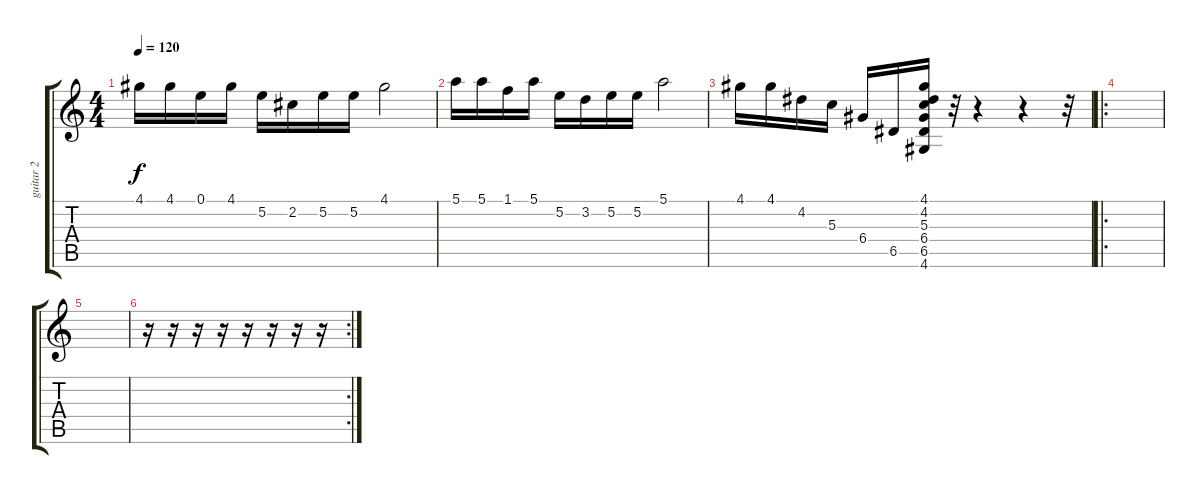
\track ("guitar 2" "guitar 2") {instrument overdrivenguitar}
\staff {score tabs}
\tuning (E4 B3 G3 D3 A2 E2) {hide}
\ts (4 4)
\tempo 120
\clef g2
\ks c
4.1.16{dy f instrument overdrivenguitar} 4.1.16 0.1.16 4.1.16 5.2.16 2.2.16 5.2.16 5.2.16 4.1.2 |
5.1.16 5.1.16 1.1.16 5.1.16 5.2.16 3.2.16 5.2.16 5.2.16 5.1.2 |
4.1.16 4.1.16 4.2.16 5.3.16 6.4.16 6.5.16 (4.1 4.2 5.3 6.4 6.5 4.6).16 r.32 r.4 r.4 r.32 |
\ro
|
|
\rc 2
r.16 r.16 r.16 r.16 r.16 r.16 r.16 r.16
